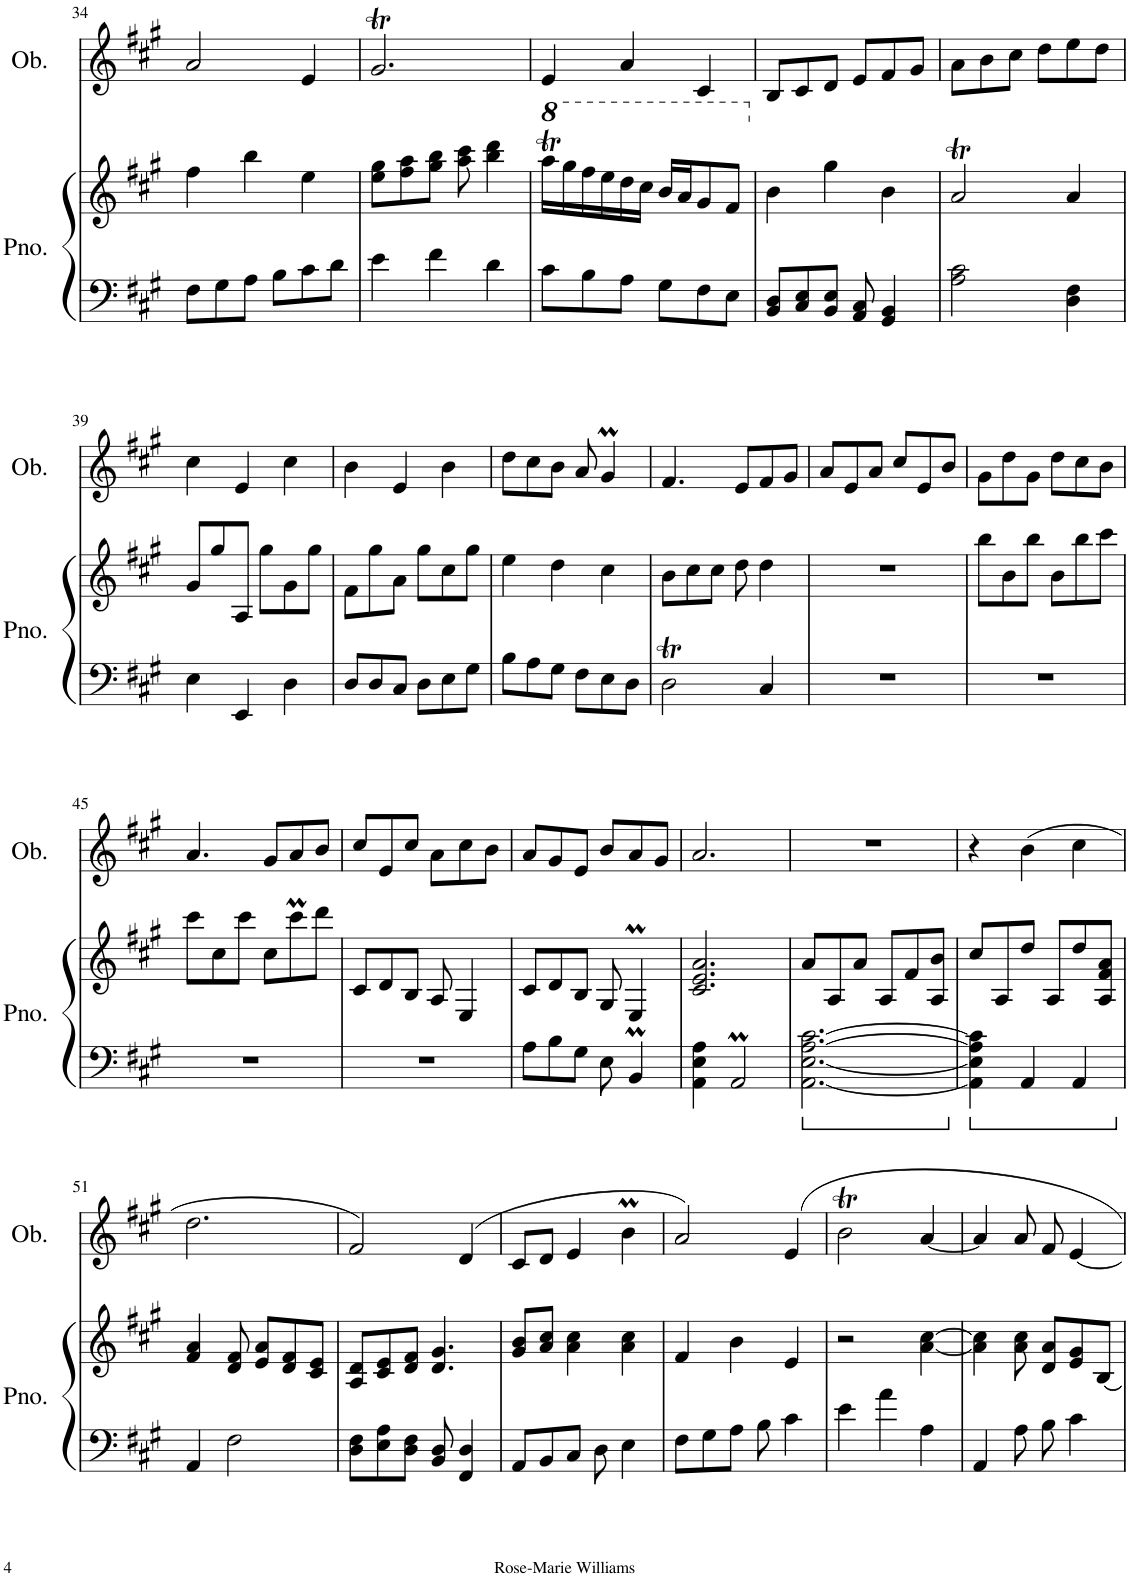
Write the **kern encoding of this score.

**kern	**kern	**kern
*part2	*part2	*part1
*staff3	*staff2	*staff1
*I"Piano	*	*I"Oboe
*I'Pno.	*	*I'Ob.
!!LO:PB:g=z
*clefF4	*clefG2	*clefG2
*k[f#c#g#]	*k[f#c#g#]	*k[f#c#g#]
*M6/8	*M6/8	*M6/8
=34	=34	=34
8F#\L	4ff#\	2a/
8G#\	.	.
8A\J	4bb\	.
8B\L	.	.
8c#\	4ee\	4e/
8d\J	.	.
=35	=35	=35
4e\	8ee\ 8gg#\L	2.g#t/
.	8ff#\ 8aa\	.
4f#\	8gg#\ 8bb\J	.
.	8aa\ 8ccc#\	.
4d\	4bb\ 4ddd\	.
=36	=36	=36
*	*8va	*
8c#\L	16aaaT\LL	4e/
.	16ggg#\	.
8B\	16fff#\	.
.	16eee\	.
8A\J	16ddd\	4a/
.	16ccc#\JJ	.
8G#\L	16bb/LL	.
.	16aa/J	.
8F#\	8gg#/	4c#/
8E\J	8ff#/J	.
=37	=37	=37
*	*X8va	*
8BB/ 8D/L	4b\	8B/L
8C#/ 8E/	.	8c#/
8BB/ 8E/J	4gg#\	8d/J
8AA/ 8C#/	.	8e/L
4GG#/ 4BB/	4b\	8f#/
.	.	8g#/J
=38	=38	=38
2A\ 2c#\	2aT/	8a\L
.	.	8b\
.	.	8cc#\J
.	.	8dd\L
4D\ 4F#\	4a/	8ee\
.	.	8dd\J
!!LO:LB:g=z
=39	=39	=39
4E\	8g#/L	4cc#\
.	8gg#/	.
4EE/	8A/J	4e/
.	8gg#\L	.
4D\	8g#\	4cc#\
.	8gg#\J	.
=40	=40	=40
8D/L	8f#\L	4b\
8D/	8gg#\	.
8C#/J	8a\J	4e/
8D\L	8gg#\L	.
8E\	8cc#\	4b\
8G#\J	8gg#\J	.
=41	=41	=41
8B\L	4ee\	8dd\L
8A\	.	8cc#\
8G#\J	4dd\	8b\J
8F#\L	.	8a/
8E\	4cc#\	4g#m/
8D\J	.	.
=42	=42	=42
2DT\	8b\L	4.f#/
.	8cc#\	.
.	8cc#\J	.
.	8dd\	8e/L
4C#/	4dd\	8f#/
.	.	8g#/J
=43	=43	=43
2.r	2.r	8a/L
.	.	8e/
.	.	8a/J
.	.	8cc#/L
.	.	8e/
.	.	8b/J
=44	=44	=44
2.r	8bb\L	8g#\L
.	8b\	8dd\
.	8bb\J	8g#\J
.	8b\L	8dd\L
.	8bb\	8cc#\
.	8ccc#\J	8b\J
!!LO:LB:g=z
=45	=45	=45
2.r	8ccc#\L	4.a/
.	8cc#\	.
.	8ccc#\J	.
.	8cc#\L	8g#/L
.	8ccc#m\	8a/
.	8ddd\J	8b/J
=46	=46	=46
2.r	8c#/L	8cc#/L
.	8d/	8e/
.	8B/J	8cc#/J
.	8A/	8a\L
.	4E/	8cc#\
.	.	8b\J
=47	=47	=47
8A\L	8c#/L	8a/L
8B\	8d/	8g#/
8G#\J	8B/J	8e/J
8E\	8G#/	8b/L
4BBM/	4EM/	8a/
.	.	8g#/J
=48	=48	=48
4AA\ 4E\ 4A\	2.c#/ 2.e/ 2.a/	2.a/
2AAM/	.	.
=49	=49	=49
[2.AA\ [2.E\ [2.A\ [2.c#\	8a/L	2.r
.	8A/	.
.	8a/J	.
.	8A/L	.
.	8f#/	.
.	8A/ 8b/J	.
=50	=50	=50
4AA\] 4E\] 4A\] 4c#\]	8cc#/L	4r
.	8A/	.
4AA/	8dd/J	(>4b\
.	8A/L	.
4AA/	8dd/	4cc#\
.	8A/ 8f#/ 8a/J	.
!!LO:LB:g=z
=51	=51	=51
4AA/	4f#/ 4a/	2.dd\
2F#\	8d/ 8f#/	.
.	8e/ 8a/L	.
.	8d/ 8f#/	.
.	8c#/ 8e/J	.
=52	=52	=52
8D\ 8F#\L	8A/ 8d/L	2f#/)
8E\ 8A\	8c#/ 8e/	.
8D\ 8F#\J	8d/ 8f#/J	.
8BB/ 8D/	4.d/ 4.g#/	.
4FF#/ 4D/	.	(>4d/
=53	=53	=53
8AA/L	8g#/ 8b/L	8c#/L
8BB/	8a/ 8cc#/J	8d/J
8C#/J	4a\ 4cc#\	4e/
8D\	.	.
4E\	4a\ 4cc#\	4bM\
=54	=54	=54
8F#\L	4f#/	2a/)
8G#\	.	.
8A\J	4b\	.
8B\	.	.
4c#\	4e/	4e/
=55	=55	=55
4e\	2r	2bT\
4a\	.	.
4A\	[4a\ [4cc#\	[4a/
=56	=56	=56
4AA/	4a\] 4cc#\]	4a/]
8A\	8a\ 8cc#\	8a/
8B\	8d/ 8a/L	8f#/
4c#\	8e/ 8g#/	[4e/
.	[8B/J	.
=	=	=
*-	*-	*-
